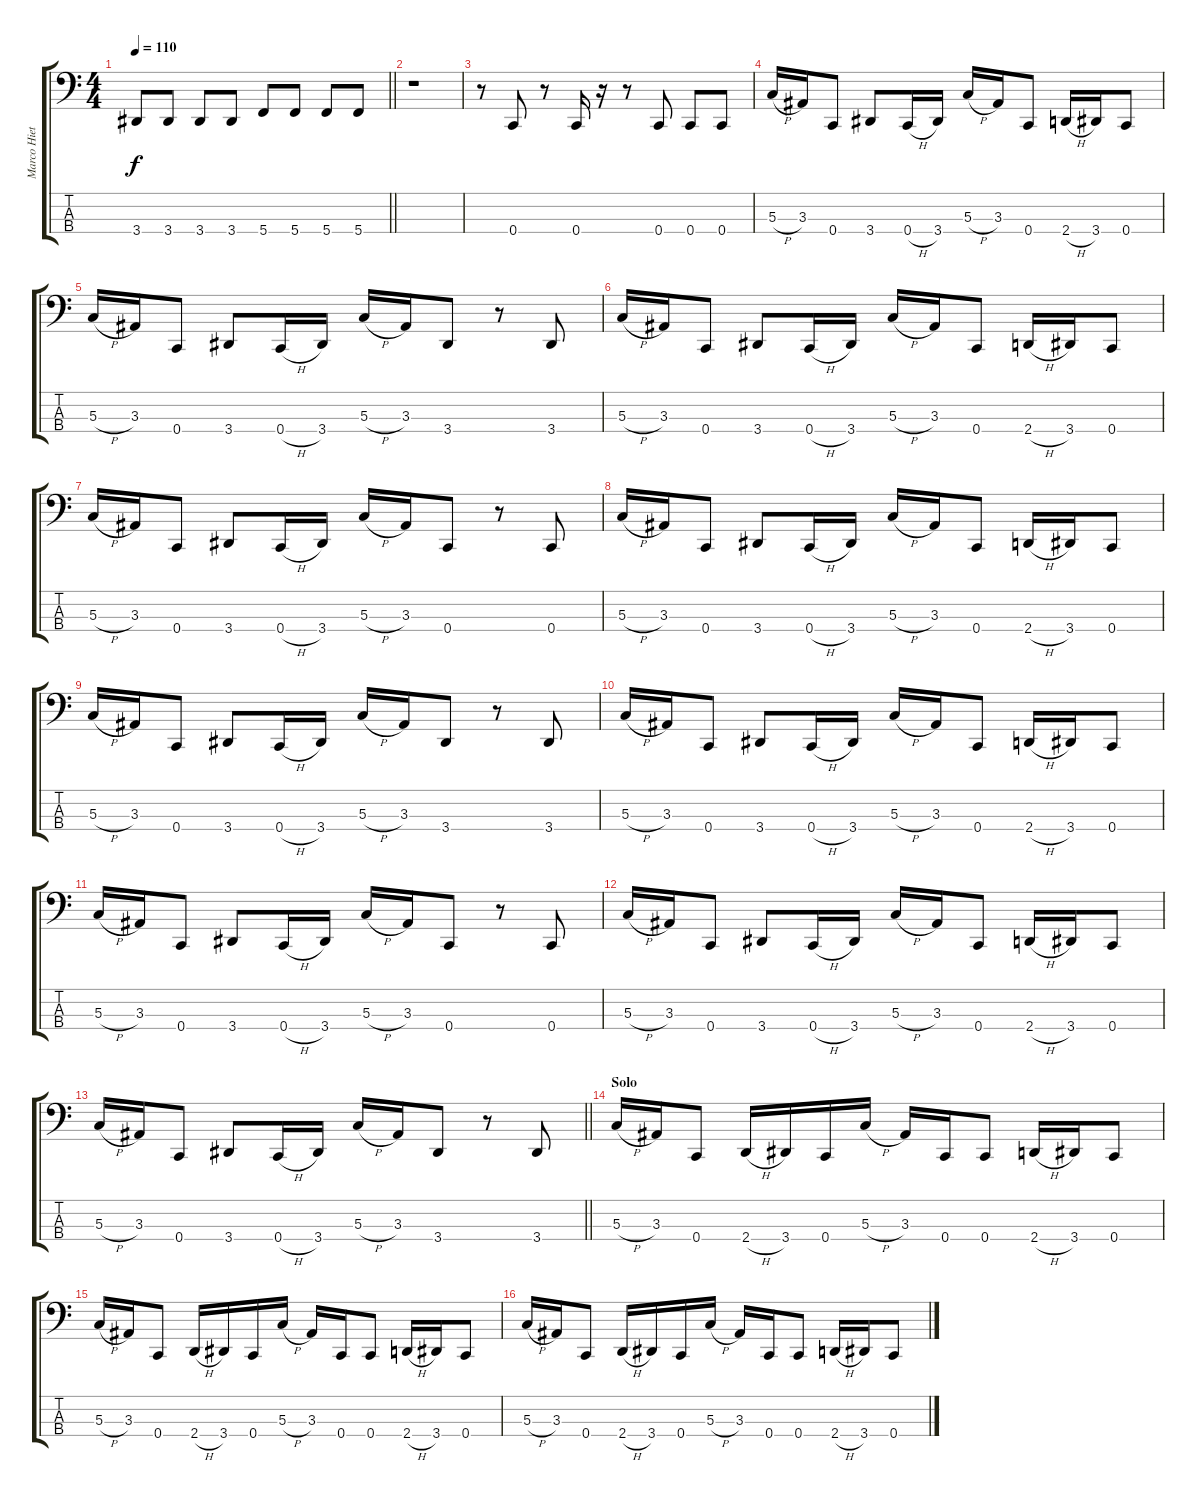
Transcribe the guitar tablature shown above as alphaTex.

\track ("Marco Hietala" "Marco Hiet") {instrument electricbasspick}
\staff {score tabs}
\tuning (F2 C2 G1 C1) {hide}
\ts (4 4)
\tempo 110
\clef f4
\barLineRight lightlight
\ks c
3.4.8{dy f} 3.4.8 3.4.8 3.4.8 5.4.8 5.4.8 5.4.8 5.4.8 |
\section ("" "")
r.1 |
r.8 0.4.8 r.8 0.4.16 r.16 r.8 0.4.8 0.4.8 0.4.8 |
5.3{h}.16 3.3.16 0.4.8 3.4.8 0.4{h}.16 3.4.16 5.3{h}.16 3.3.16 0.4.8 2.4{h}.16 3.4.16 0.4.8 |
5.3{h}.16 3.3.16 0.4.8 3.4.8 0.4{h}.16 3.4.16 5.3{h}.16 3.3.16 3.4.8 r.8 3.4.8 |
5.3{h}.16 3.3.16 0.4.8 3.4.8 0.4{h}.16 3.4.16 5.3{h}.16 3.3.16 0.4.8 2.4{h}.16 3.4.16 0.4.8 |
5.3{h}.16 3.3.16 0.4.8 3.4.8 0.4{h}.16 3.4.16 5.3{h}.16 3.3.16 0.4.8 r.8 0.4.8 |
5.3{h}.16 3.3.16 0.4.8 3.4.8 0.4{h}.16 3.4.16 5.3{h}.16 3.3.16 0.4.8 2.4{h}.16 3.4.16 0.4.8 |
5.3{h}.16 3.3.16 0.4.8 3.4.8 0.4{h}.16 3.4.16 5.3{h}.16 3.3.16 3.4.8 r.8 3.4.8 |
5.3{h}.16 3.3.16 0.4.8 3.4.8 0.4{h}.16 3.4.16 5.3{h}.16 3.3.16 0.4.8 2.4{h}.16 3.4.16 0.4.8 |
5.3{h}.16 3.3.16 0.4.8 3.4.8 0.4{h}.16 3.4.16 5.3{h}.16 3.3.16 0.4.8 r.8 0.4.8 |
5.3{h}.16 3.3.16 0.4.8 3.4.8 0.4{h}.16 3.4.16 5.3{h}.16 3.3.16 0.4.8 2.4{h}.16 3.4.16 0.4.8 |
\barLineRight lightlight
5.3{h}.16 3.3.16 0.4.8 3.4.8 0.4{h}.16 3.4.16 5.3{h}.16 3.3.16 3.4.8 r.8 3.4.8 |
\section ("" "Solo")
5.3{h}.16 3.3.16 0.4.8 2.4{h}.16 3.4.16 0.4.16 5.3{h}.16 3.3.16 0.4.16 0.4.8 2.4{h}.16 3.4.16 0.4.8 |
5.3{h}.16 3.3.16 0.4.8 2.4{h}.16 3.4.16 0.4.16 5.3{h}.16 3.3.16 0.4.16 0.4.8 2.4{h}.16 3.4.16 0.4.8 |
5.3{h}.16 3.3.16 0.4.8 2.4{h}.16 3.4.16 0.4.16 5.3{h}.16 3.3.16 0.4.16 0.4.8 2.4{h}.16 3.4.16 0.4.8
